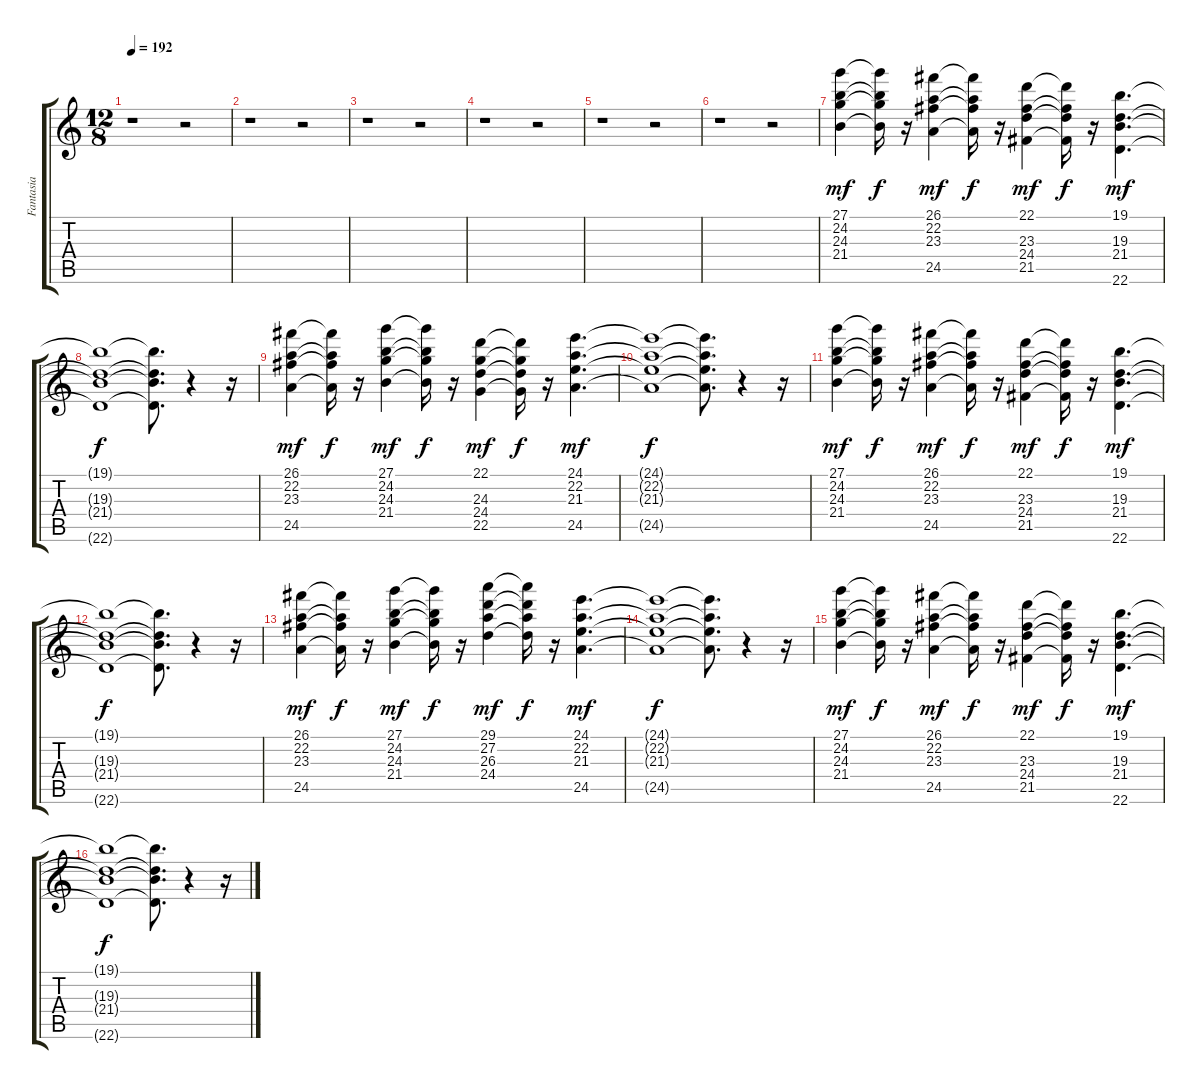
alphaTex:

\track ("Fantasia" "Fantasia") {instrument pad1newage}
\staff {score tabs}
\tuning (E4 B3 G3 D3 A2 E2) {hide}
\ts (12 8)
\tempo 192
\clef g2
\ks c
r.1{dy f} r.2 |
r.1 r.2 |
r.1 r.2 |
r.1 r.2 |
r.1 r.2 |
r.1 r.2 |
(27.1 24.2 24.3 21.4).4{dy mf} (27.1{t} 24.2{t} 24.3{t} 21.4{t}).16{dy f} r.16 (26.1 22.2 23.3 24.5).4{dy mf} (26.1{t} 22.2{t} 23.3{t} 24.5{t}).16{dy f} r.16 (22.1 23.3 24.4 21.5).4{dy mf} (22.1{t} 23.3{t} 24.4{t} 21.5{t}).16{dy f} r.16 (19.1 19.3 21.4 22.6).4{d dy mf} |
(19.1{t} 19.3{t} 21.4{t} 22.6{t}).1{dy f} (19.1{t} 19.3{t} 21.4{t} 22.6{t}).8{d} r.4 r.16 |
(26.1 22.2 23.3 24.5).4{dy mf} (26.1{t} 22.2{t} 23.3{t} 24.5{t}).16{dy f} r.16 (27.1 24.2 24.3 21.4).4{dy mf} (27.1{t} 24.2{t} 24.3{t} 21.4{t}).16{dy f} r.16 (22.1 24.3 24.4 22.5).4{dy mf} (22.1{t} 24.3{t} 24.4{t} 22.5{t}).16{dy f} r.16 (24.1 22.2 21.3 24.5).4{d dy mf} |
(24.1{t} 22.2{t} 21.3{t} 24.5{t}).1{dy f} (24.1{t} 22.2{t} 21.3{t} 24.5{t}).8{d} r.4 r.16 |
(27.1 24.2 24.3 21.4).4{dy mf} (27.1{t} 24.2{t} 24.3{t} 21.4{t}).16{dy f} r.16 (26.1 22.2 23.3 24.5).4{dy mf} (26.1{t} 22.2{t} 23.3{t} 24.5{t}).16{dy f} r.16 (22.1 23.3 24.4 21.5).4{dy mf} (22.1{t} 23.3{t} 24.4{t} 21.5{t}).16{dy f} r.16 (19.1 19.3 21.4 22.6).4{d dy mf} |
(19.1{t} 19.3{t} 21.4{t} 22.6{t}).1{dy f} (19.1{t} 19.3{t} 21.4{t} 22.6{t}).8{d} r.4 r.16 |
(26.1 22.2 23.3 24.5).4{dy mf} (26.1{t} 22.2{t} 23.3{t} 24.5{t}).16{dy f} r.16 (27.1 24.2 24.3 21.4).4{dy mf} (27.1{t} 24.2{t} 24.3{t} 21.4{t}).16{dy f} r.16 (29.1 27.2 26.3 24.4).4{dy mf} (29.1{t} 27.2{t} 26.3{t} 24.4{t}).16{dy f} r.16 (24.1 22.2 21.3 24.5).4{d dy mf} |
(24.1{t} 22.2{t} 21.3{t} 24.5{t}).1{dy f} (24.1{t} 22.2{t} 21.3{t} 24.5{t}).8{d} r.4 r.16 |
(27.1 24.2 24.3 21.4).4{dy mf} (27.1{t} 24.2{t} 24.3{t} 21.4{t}).16{dy f} r.16 (26.1 22.2 23.3 24.5).4{dy mf} (26.1{t} 22.2{t} 23.3{t} 24.5{t}).16{dy f} r.16 (22.1 23.3 24.4 21.5).4{dy mf} (22.1{t} 23.3{t} 24.4{t} 21.5{t}).16{dy f} r.16 (19.1 19.3 21.4 22.6).4{d dy mf} |
(19.1{t} 19.3{t} 21.4{t} 22.6{t}).1{dy f} (19.1{t} 19.3{t} 21.4{t} 22.6{t}).8{d} r.4 r.16
